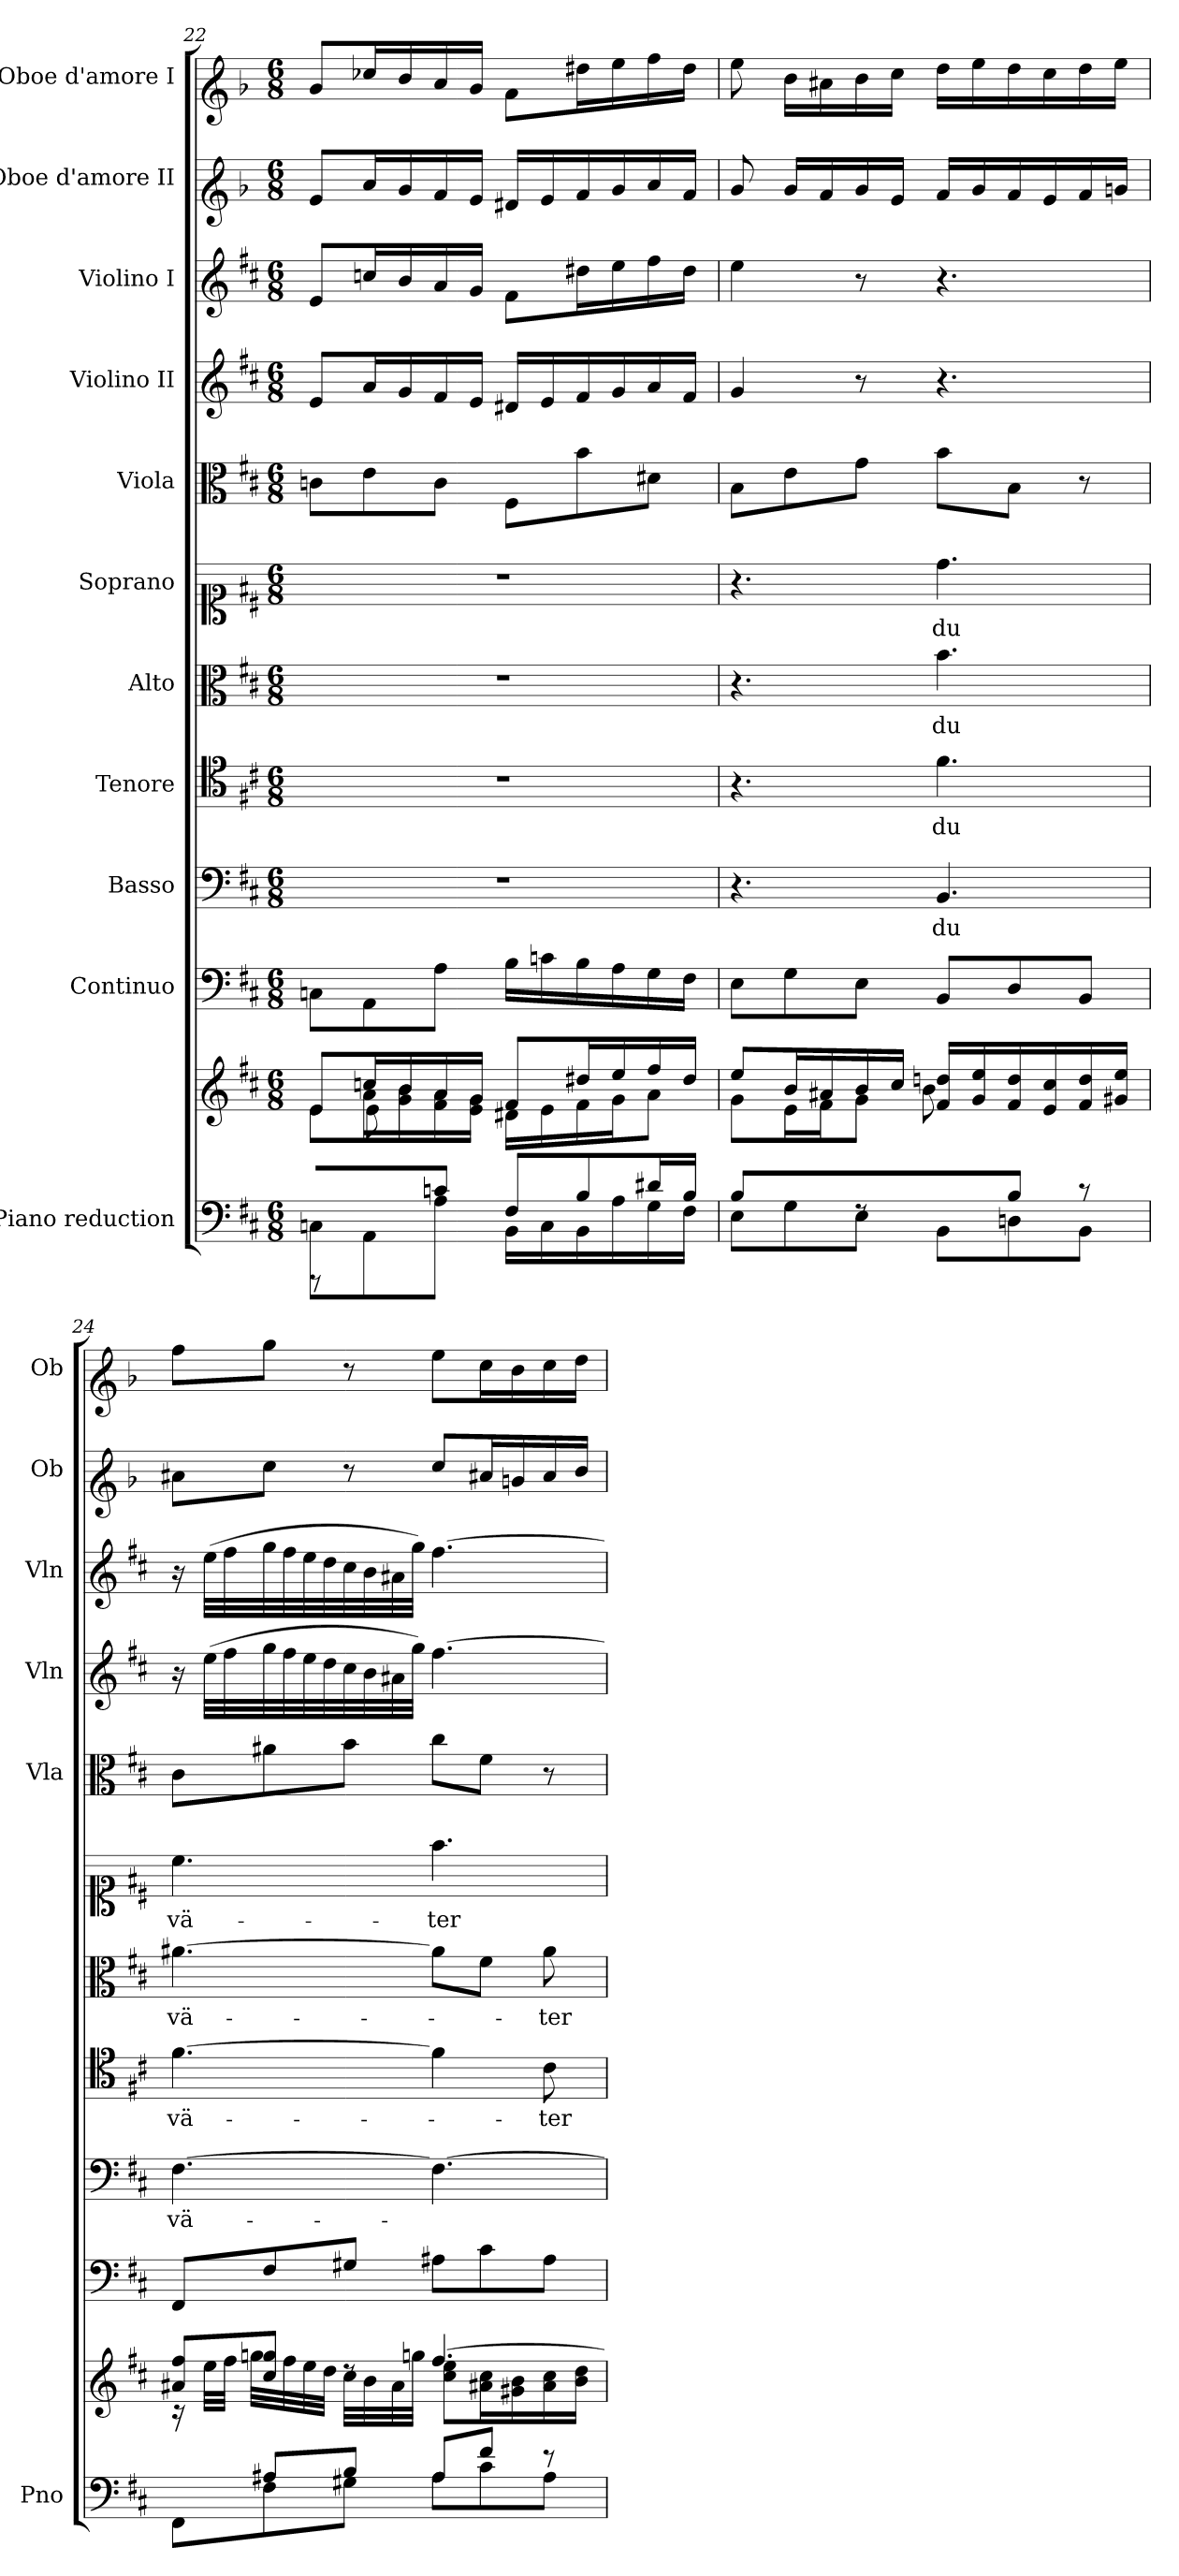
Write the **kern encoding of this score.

**kern	**kern	**kern	**kern	**text	**kern	**text	**kern	**text	**kern	**text	**kern	**kern	**kern	**kern	**kern
*part11	*part11	*part10	*part9	*part9	*part8	*part8	*part7	*part7	*part6	*part6	*part5	*part4	*part3	*part2	*part1
*staff12	*staff11	*staff10	*staff9	*staff9	*staff8	*staff8	*staff7	*staff7	*staff6	*staff6	*staff5	*staff4	*staff3	*staff2	*staff1
*I"Piano reduction	*	*I"Continuo	*I"Basso	*	*I"Tenore	*	*I"Alto	*	*I"Soprano	*	*I"Viola	*I"Violino II	*I"Violino I	*I"Oboe d'amore II	*I"Oboe d'amore I
*I'Pno	*	*	*	*	*	*	*	*	*	*	*I'Vla	*I'Vln	*I'Vln	*I'Ob	*I'Ob
*clefF4	*clefG2	*clefF4	*clefF4	*	*clefC4	*	*clefC3	*	*clefC1	*	*clefC3	*clefG2	*clefG2	*clefG1	*clefG1
*	*	*	*	*	*	*	*	*	*	*	*	*	*	*ITrd2c3	*ITrd2c3
*k[f#c#]	*k[f#c#]	*k[f#c#]	*k[f#c#]	*	*k[f#c#]	*	*k[f#c#]	*	*k[f#c#]	*	*k[f#c#]	*k[f#c#]	*k[f#c#]	*k[f#c#]	*k[f#c#]
*M6/8	*M6/8	*M6/8	*M6/8	*	*M6/8	*	*M6/8	*	*M6/8	*	*M6/8	*M6/8	*M6/8	*M6/8	*M6/8
=22	=22	=22	=22	=22	=22	=22	=22	=22	=22	=22	=22	=22	=22	=22	=22
*^	*^	*	*	*	*	*	*	*	*	*	*	*	*	*	*
*	*	*	*^	*	*	*	*	*	*	*	*	*	*	*	*	*	*
8rFFF	8Cn\L	8e/L	8e\L	8ryy	8Cn\L	2.r	.	2.r	.	2.r	.	2.r	.	8cn\L	8e/L	8e/L	8e/L	8g/L
8ryy	8AA\	16ccn/L	16a\L	8e\L	8AA\	.	.	.	.	.	.	.	.	8e\	16a/L	16ccn/L	16a/L	16ccn/L
.	.	16b/	16g\ 16b\	.	.	.	.	.	.	.	.	.	.	.	16g/	16b/	16g/	16b/
8cn/J	8A\J	16a/	16f#\ 16a\	2ryy	8A\J	.	.	.	.	.	.	.	.	8c\J	16f#/	16a/	16f#/	16a/
.	.	16g/JJ	16e\ 16g\JJ	.	.	.	.	.	.	.	.	.	.	.	16e/JJ	16g/JJ	16e/JJ	16g/JJ
8F#/L	16BB\LL	8f#/L	16d#X\LL	.	16B\LL	.	.	.	.	.	.	.	.	8F#\L	16d#X/LL	8f#\L	16d#X/LL	8f#\L
.	16C\	.	16e\	.	16cn\	.	.	.	.	.	.	.	.	.	16e/	.	16e/	.
8B/	16BB\	16dd#X/L	16f#\	.	16B\	.	.	.	.	.	.	.	.	8b\	16f#/	16dd#X\L	16f#/	16dd#X\L
.	16A\	16ee/	16g\J	.	16A\	.	.	.	.	.	.	.	.	.	16g/	16ee\	16g/	16ee\
16d#X/L	16G\	16ff#/	8a\J	.	16G\	.	.	.	.	.	.	.	.	8d#X\J	16a/	16ff#\	16a/	16ff#\
16B/JJ	16F#\JJ	16dd#/JJ	.	.	16F#\JJ	.	.	.	.	.	.	.	.	.	16f#/JJ	16dd#\JJ	16f#/JJ	16dd#\JJ
=23	=23	=23	=23	=23	=23	=23	=23	=23	=23	=23	=23	=23	=23	=23	=23	=23	=23	=23
4B/	8E\L	8ee/L	8g\L	4.ryy	8E\L	4.r	.	4.r	.	4.r	.	4.r	.	8B\L	4g/	4ee\	8g/	8ee\
.	8G\	16b/L	16e\L	.	8G\	.	.	.	.	.	.	.	.	8e\	.	.	16g/LL	16b\LL
.	.	16a#X/	16f#\J	.	.	.	.	.	.	.	.	.	.	.	.	.	16f#/	16a#X\
8rF	8E\J	16b/	8g\J	.	8E\J	.	.	.	.	.	.	.	.	8g\J	8r	8r	16g/	16b\
.	.	16cc#/JJ	.	.	.	.	.	.	.	.	.	.	.	.	.	.	16e/JJ	16cc#\JJ
!	!	!	!	!	!	!	!LO:LY:b	!	!LO:LY:b	!	!LO:LY:b	!	!LO:LY:b	!	!	!	!	!
8ryy	8BB\L	16f#/ 16ddn/LL	4.ryy	8b\L	8BB/L	4.BB/	du	4.f#\	du	4.b\	du	4.dd\	du	8b\L	4.r	4.r	16f#/LL	16dd\LL
.	.	16g/ 16ee/	.	.	.	.	.	.	.	.	.	.	.	.	.	.	16g/	16ee\
8B/J	8Dn\	16f#/ 16dd/	.	4ryy	8D/	.	.	.	.	.	.	.	.	8B\J	.	.	16f#/	16dd\
.	.	16e/ 16cc#/	.	.	.	.	.	.	.	.	.	.	.	.	.	.	16e/	16cc#\
8r	8BB\J	16f#/ 16dd/	.	.	8BB/J	.	.	.	.	.	.	.	.	8r	.	.	16f#/	16dd\
.	.	16g#X/ 16ee/JJ	.	.	.	.	.	.	.	.	.	.	.	.	.	.	16g#X/JJ	16ee\JJ
*	*	*	*v	*v	*	*	*	*	*	*	*	*	*	*	*	*	*	*
!!LO:PB:g=z
=24	=24	=24	=24	=24	=24	=24	=24	=24	=24	=24	=24	=24	=24	=24	=24	=24	=24
!	!	!	!	!	!	!LO:LY:b	!	!LO:LY:b	!	!LO:LY:b	!	!LO:LY:b	!	!	!	!	!
8ryy	8FF#\L	8a#X/ 8ff#/L	16r	8FF#/L	[4.F#\	vä-	[4.f#\	vä-	[4.a#X\	vä-	4.cc#\	vä-	8c#\L	16r	16r	8a#X\L	8ff#\L
.	.	.	32ee\LLL	.	.	.	.	.	.	.	.	.	.	(>32ee\LLL	(>32ee\LLL	.	.
.	.	.	32ff#\JJJ	.	.	.	.	.	.	.	.	.	.	32ff#\	32ff#\	.	.
8A#X/L	8F#\	8cc#/ 8ggn/J	32gg\LLL	8F#/	.	.	.	.	.	.	.	.	8a#X\	32gg\	32gg\	8cc#\J	8gg\J
.	.	.	32ff#\	.	.	.	.	.	.	.	.	.	.	32ff#\	32ff#\	.	.
.	.	.	32ee\	.	.	.	.	.	.	.	.	.	.	32ee\	32ee\	.	.
.	.	.	32dd\JJJ	.	.	.	.	.	.	.	.	.	.	32dd\	32dd\	.	.
8B/J	8G#X\J	8rdd	32cc#\LLL	8G#X/J	.	.	.	.	.	.	.	.	8b\J	32cc#\	32cc#\	8r	8r
.	.	.	32b\	.	.	.	.	.	.	.	.	.	.	32b\	32b\	.	.
.	.	.	32a#\	.	.	.	.	.	.	.	.	.	.	32a#X\	32a#X\	.	.
.	.	.	32ggn\JJJ	.	.	.	.	.	.	.	.	.	.	32gg\JJJ)	32gg\JJJ)	.	.
!	!	!	!	!	!	!	!	!	!	!	!	!LO:LY:b	!	!	!	!	!
8A#/L	8A#\L	[4.ff#/	8cc#\ 8ee\L	8A#X\L	4.F#\_	.	4f#\]	.	8a#\L]	.	4.ff#\	-ter-	8cc#\L	[4.ff#\	[4.ff#\	8cc#/L	8ee\L
8f#/J	8c#\	.	16a#X\ 16cc#\L	8c#\	.	.	.	.	8f#\J	.	.	.	8f#\J	.	.	16a#X/L	16cc#\L
.	.	.	16g#i\ 16b\	.	.	.	.	.	.	.	.	.	.	.	.	16g#X/	16b\
!	!	!	!	!	!	!	!	!LO:LY:b	!	!LO:LY:b	!	!	!	!	!	!	!
8r	8A#\J	.	16a#\ 16cc#\	8A#\J	.	.	8c#\	-ter-	8a#\	-ter-	.	.	8r	.	.	16a#/	16cc#\
.	.	.	16b\ 16dd\JJ	.	.	.	.	.	.	.	.	.	.	.	.	16b/JJ	16dd\JJ
*v	*v	*	*	*	*	*	*	*	*	*	*	*	*	*	*	*	*
*	*v	*v	*	*	*	*	*	*	*	*	*	*	*	*	*	*
=	=	=	=	=	=	=	=	=	=	=	=	=	=	=	=
*-	*-	*-	*-	*-	*-	*-	*-	*-	*-	*-	*-	*-	*-	*-	*-
